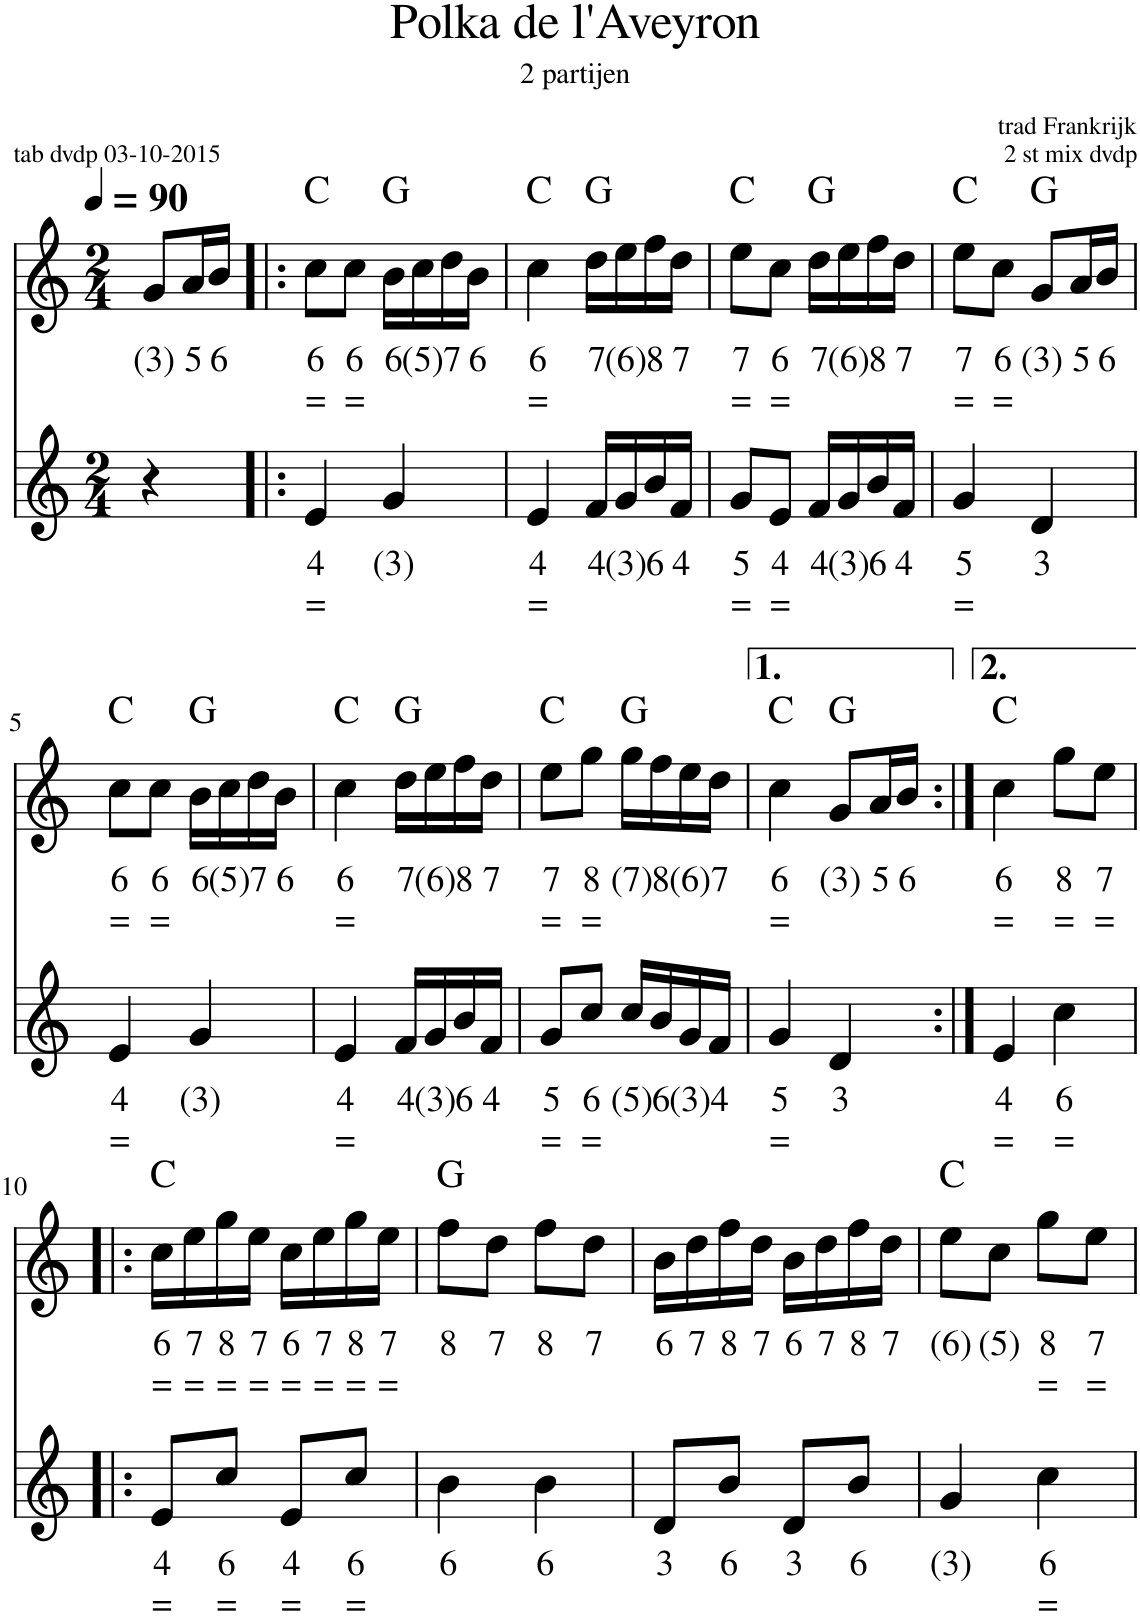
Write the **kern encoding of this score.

**kern	**text	**text	**kern	**text	**text	**harte
*part2	*part2	*part2	*part1	*part1	*part1	*part1
*staff2	*staff2	*staff2	*staff1	*staff1	*staff1	*
*I"Stem	*	*	*I"Stem	*	*	*
*clefG2	*	*	*clefG2	*	*	*
*k[]	*	*	*k[]	*	*	*
*M2/4	*	*	*M2/4	*	*	*
*MM90	*	*	*MM90	*	*	*
=	=	=	=	=	=	=
!	!	!	!	!LO:LY:b	!	!
4r	.	.	8g/L	(3)	.	.
!	!	!	!	!LO:LY:b	!	!
.	.	.	16a/L	5	.	.
!	!	!	!	!LO:LY:b	!	!
.	.	.	16b/JJ	6	.	.
=1!|:	=1!|:	=1!|:	=1!|:	=1!|:	=1!|:	=1!|:
!	!LO:LY:b	!LO:LY:b	!	!LO:LY:b	!LO:LY:b	!
4e/	4	=	8cc\L	6	=	C:maj
!	!	!	!	!LO:LY:b	!LO:LY:b	!
.	.	.	8cc\J	6	=	.
!	!LO:LY:b	!	!	!LO:LY:b	!	!
4g/	(3)	.	16b\LL	6	.	G:maj
!	!	!	!	!LO:LY:b	!	!
.	.	.	16cc\	(5)	.	.
!	!	!	!	!LO:LY:b	!	!
.	.	.	16dd\	7	.	.
!	!	!	!	!LO:LY:b	!	!
.	.	.	16b\JJ	6	.	.
=2	=2	=2	=2	=2	=2	=2
!	!LO:LY:b	!LO:LY:b	!	!LO:LY:b	!LO:LY:b	!
4e/	4	=	4cc\	6	=	C:maj
!	!LO:LY:b	!	!	!LO:LY:b	!	!
16f/LL	4	.	16dd\LL	7	.	G:maj
!	!LO:LY:b	!	!	!LO:LY:b	!	!
16g/	(3)	.	16ee\	(6)	.	.
!	!LO:LY:b	!	!	!LO:LY:b	!	!
16b/	6	.	16ff\	8	.	.
!	!LO:LY:b	!	!	!LO:LY:b	!	!
16f/JJ	4	.	16dd\JJ	7	.	.
=3	=3	=3	=3	=3	=3	=3
!	!LO:LY:b	!LO:LY:b	!	!LO:LY:b	!LO:LY:b	!
8g/L	5	=	8ee\L	7	=	C:maj
!	!LO:LY:b	!LO:LY:b	!	!LO:LY:b	!LO:LY:b	!
8e/J	4	=	8cc\J	6	=	.
!	!LO:LY:b	!	!	!LO:LY:b	!	!
16f/LL	4	.	16dd\LL	7	.	G:maj
!	!LO:LY:b	!	!	!LO:LY:b	!	!
16g/	(3)	.	16ee\	(6)	.	.
!	!LO:LY:b	!	!	!LO:LY:b	!	!
16b/	6	.	16ff\	8	.	.
!	!LO:LY:b	!	!	!LO:LY:b	!	!
16f/JJ	4	.	16dd\JJ	7	.	.
=4	=4	=4	=4	=4	=4	=4
!	!LO:LY:b	!LO:LY:b	!	!LO:LY:b	!LO:LY:b	!
4g/	5	=	8ee\L	7	=	C:maj
!	!	!	!	!LO:LY:b	!LO:LY:b	!
.	.	.	8cc\J	6	=	.
!	!LO:LY:b	!	!	!LO:LY:b	!	!
4d/	3	.	8g/L	(3)	.	G:maj
!	!	!	!	!LO:LY:b	!	!
.	.	.	16a/L	5	.	.
!	!	!	!	!LO:LY:b	!	!
.	.	.	16b/JJ	6	.	.
!!LO:LB:g=z
=5	=5	=5	=5	=5	=5	=5
!	!LO:LY:b	!LO:LY:b	!	!LO:LY:b	!LO:LY:b	!
4e/	4	=	8cc\L	6	=	C:maj
!	!	!	!	!LO:LY:b	!LO:LY:b	!
.	.	.	8cc\J	6	=	.
!	!LO:LY:b	!	!	!LO:LY:b	!	!
4g/	(3)	.	16b\LL	6	.	G:maj
!	!	!	!	!LO:LY:b	!	!
.	.	.	16cc\	(5)	.	.
!	!	!	!	!LO:LY:b	!	!
.	.	.	16dd\	7	.	.
!	!	!	!	!LO:LY:b	!	!
.	.	.	16b\JJ	6	.	.
=6	=6	=6	=6	=6	=6	=6
!	!LO:LY:b	!LO:LY:b	!	!LO:LY:b	!LO:LY:b	!
4e/	4	=	4cc\	6	=	C:maj
!	!LO:LY:b	!	!	!LO:LY:b	!	!
16f/LL	4	.	16dd\LL	7	.	G:maj
!	!LO:LY:b	!	!	!LO:LY:b	!	!
16g/	(3)	.	16ee\	(6)	.	.
!	!LO:LY:b	!	!	!LO:LY:b	!	!
16b/	6	.	16ff\	8	.	.
!	!LO:LY:b	!	!	!LO:LY:b	!	!
16f/JJ	4	.	16dd\JJ	7	.	.
=7	=7	=7	=7	=7	=7	=7
!	!LO:LY:b	!LO:LY:b	!	!LO:LY:b	!LO:LY:b	!
8g/L	5	=	8ee\L	7	=	C:maj
!	!LO:LY:b	!LO:LY:b	!	!LO:LY:b	!LO:LY:b	!
8cc/J	6	=	8gg\J	8	=	.
!	!LO:LY:b	!	!	!LO:LY:b	!	!
16cc/LL	(5)	.	16gg\LL	(7)	.	G:maj
!	!LO:LY:b	!	!	!LO:LY:b	!	!
16b/	6	.	16ff\	8	.	.
!	!LO:LY:b	!	!	!LO:LY:b	!	!
16g/	(3)	.	16ee\	(6)	.	.
!	!LO:LY:b	!	!	!LO:LY:b	!	!
16f/JJ	4	.	16dd\JJ	7	.	.
=8	=8	=8	=8	=8	=8	=8
!	!LO:LY:b	!LO:LY:b	!	!LO:LY:b	!LO:LY:b	!
4g/	5	=	4cc\	6	=	C:maj
!	!LO:LY:b	!	!	!LO:LY:b	!	!
4d/	3	.	8g/L	(3)	.	G:maj
!	!	!	!	!LO:LY:b	!	!
.	.	.	16a/L	5	.	.
!	!	!	!	!LO:LY:b	!	!
.	.	.	16b/JJ	6	.	.
=9:|!	=9:|!	=9:|!	=9:|!	=9:|!	=9:|!	=9:|!
!	!LO:LY:b	!LO:LY:b	!	!LO:LY:b	!LO:LY:b	!
4e/	4	=	4cc\	6	=	C:maj
!	!LO:LY:b	!LO:LY:b	!	!LO:LY:b	!LO:LY:b	!
4cc\	6	=	8gg\L	8	=	.
!	!	!	!	!LO:LY:b	!LO:LY:b	!
.	.	.	8ee\J	7	=	.
!!LO:LB:g=z
=10!|:	=10!|:	=10!|:	=10!|:	=10!|:	=10!|:	=10!|:
!	!LO:LY:b	!LO:LY:b	!	!LO:LY:b	!LO:LY:b	!
8e/L	4	=	16cc\LL	6	=	C:maj
!	!	!	!	!LO:LY:b	!LO:LY:b	!
.	.	.	16ee\	7	=	.
!	!LO:LY:b	!LO:LY:b	!	!LO:LY:b	!LO:LY:b	!
8cc/J	6	=	16gg\	8	=	.
!	!	!	!	!LO:LY:b	!LO:LY:b	!
.	.	.	16ee\JJ	7	=	.
!	!LO:LY:b	!LO:LY:b	!	!LO:LY:b	!LO:LY:b	!
8e/L	4	=	16cc\LL	6	=	.
!	!	!	!	!LO:LY:b	!LO:LY:b	!
.	.	.	16ee\	7	=	.
!	!LO:LY:b	!LO:LY:b	!	!LO:LY:b	!LO:LY:b	!
8cc/J	6	=	16gg\	8	=	.
!	!	!	!	!LO:LY:b	!LO:LY:b	!
.	.	.	16ee\JJ	7	=	.
=11	=11	=11	=11	=11	=11	=11
!	!LO:LY:b	!	!	!LO:LY:b	!	!
4b\	6	.	8ff\L	8	.	G:maj
!	!	!	!	!LO:LY:b	!	!
.	.	.	8dd\J	7	.	.
!	!LO:LY:b	!	!	!LO:LY:b	!	!
4b\	6	.	8ff\L	8	.	.
!	!	!	!	!LO:LY:b	!	!
.	.	.	8dd\J	7	.	.
=12	=12	=12	=12	=12	=12	=12
!	!LO:LY:b	!	!	!LO:LY:b	!	!
8d/L	3	.	16b\LL	6	.	.
!	!	!	!	!LO:LY:b	!	!
.	.	.	16dd\	7	.	.
!	!LO:LY:b	!	!	!LO:LY:b	!	!
8b/J	6	.	16ff\	8	.	.
!	!	!	!	!LO:LY:b	!	!
.	.	.	16dd\JJ	7	.	.
!	!LO:LY:b	!	!	!LO:LY:b	!	!
8d/L	3	.	16b\LL	6	.	.
!	!	!	!	!LO:LY:b	!	!
.	.	.	16dd\	7	.	.
!	!LO:LY:b	!	!	!LO:LY:b	!	!
8b/J	6	.	16ff\	8	.	.
!	!	!	!	!LO:LY:b	!	!
.	.	.	16dd\JJ	7	.	.
=13	=13	=13	=13	=13	=13	=13
!	!LO:LY:b	!	!	!LO:LY:b	!	!
4g/	(3)	.	8ee\L	(6)	.	C:maj
!	!	!	!	!LO:LY:b	!	!
.	.	.	8cc\J	(5)	.	.
!	!LO:LY:b	!LO:LY:b	!	!LO:LY:b	!LO:LY:b	!
4cc\	6	=	8gg\L	8	=	.
!	!	!	!	!LO:LY:b	!LO:LY:b	!
.	.	.	8ee\J	7	=	.
=	=	=	=	=	=	=
*-	*-	*-	*-	*-	*-	*-
